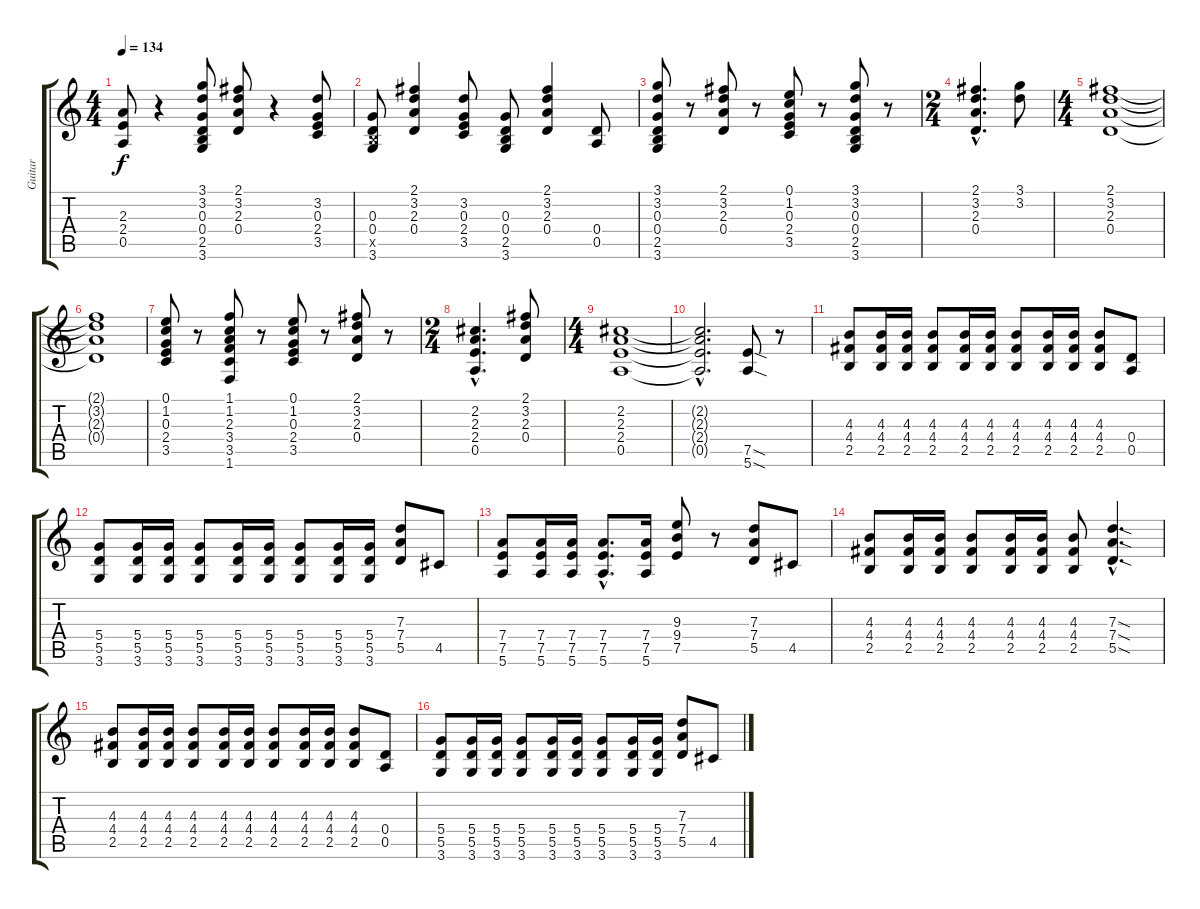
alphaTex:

\track ("Guitar " "Guitar ") {instrument distortionguitar}
\staff {score tabs}
\tuning (E4 B3 G3 D3 A2 E2) {hide}
\ts (4 4)
\tempo 134
\clef g2
\ks c
(2.3 2.4 0.5).8{dy f} r.4 (3.1 3.2 0.3 0.4 2.5 3.6).8 (2.1 3.2 2.3 0.4).8 r.4 (3.2 0.3 2.4 3.5).8 |
(0.3 0.4 2.5{x} 3.6).8 (2.1 3.2 2.3 0.4).4 (3.2 0.3 2.4 3.5).8 (0.3 0.4 2.5 3.6).8 (2.1 3.2 2.3 0.4).4 (0.4 0.5).8 |
(3.1 3.2 0.3 0.4 2.5 3.6).8 r.8 (2.1 3.2 2.3 0.4).8 r.8 (0.1 1.2 0.3 2.4 3.5).8 r.8 (3.1 3.2 0.3 0.4 2.5 3.6).8 r.8 |
\ts (2 4)
(2.1{hac} 3.2{hac} 2.3{hac} 0.4{hac}).4{d} (3.1 3.2).8 |
\ts (4 4)
(2.1 3.2 2.3 0.4).1 |
(2.1{t} 3.2{t} 2.3{t} 0.4{t}).1 |
(0.1 1.2 0.3 2.4 3.5).8 r.8 (1.1 1.2 2.3 3.4 3.5 1.6).8 r.8 (0.1 1.2 0.3 2.4 3.5).8 r.8 (2.1 3.2 2.3 0.4).8 r.8 |
\ts (2 4)
(2.2{hac} 2.3{hac} 2.4{hac} 0.5{hac}).4{d} (2.1 3.2 2.3 0.4).8 |
\ts (4 4)
(2.2 2.3 2.4 0.5).1 |
(2.2{hac t} 2.3{hac t} 2.4{hac t} 0.5{hac t}).2{d} (7.5{sod} 5.6{sod}).8 r.8 |
(4.3 4.4 2.5).8 (4.3 4.4 2.5).16 (4.3 4.4 2.5).16 (4.3 4.4 2.5).8 (4.3 4.4 2.5).16 (4.3 4.4 2.5).16 (4.3 4.4 2.5).8 (4.3 4.4 2.5).16 (4.3 4.4 2.5).16 (4.3 4.4 2.5).8 (0.4 0.5).8 |
(5.4 5.5 3.6).8 (5.4 5.5 3.6).16 (5.4 5.5 3.6).16 (5.4 5.5 3.6).8 (5.4 5.5 3.6).16 (5.4 5.5 3.6).16 (5.4 5.5 3.6).8 (5.4 5.5 3.6).16 (5.4 5.5 3.6).16 (7.3 7.4 5.5).8 4.5.8 |
(7.4 7.5 5.6).8 (7.4 7.5 5.6).16 (7.4 7.5 5.6).16 (7.4{hac} 7.5{hac} 5.6{hac}).8{d} (7.4 7.5 5.6).16 (9.3 9.4 7.5).8 r.8 (7.3 7.4 5.5).8 4.5.8 |
(4.3 4.4 2.5).8 (4.3 4.4 2.5).16 (4.3 4.4 2.5).16 (4.3 4.4 2.5).8 (4.3 4.4 2.5).16 (4.3 4.4 2.5).16 (4.3 4.4 2.5).8 (7.3{sod hac} 7.4{sod hac} 5.5{sod hac}).4{d} |
(4.3 4.4 2.5).8 (4.3 4.4 2.5).16 (4.3 4.4 2.5).16 (4.3 4.4 2.5).8 (4.3 4.4 2.5).16 (4.3 4.4 2.5).16 (4.3 4.4 2.5).8 (4.3 4.4 2.5).16 (4.3 4.4 2.5).16 (4.3 4.4 2.5).8 (0.4 0.5).8 |
(5.4 5.5 3.6).8 (5.4 5.5 3.6).16 (5.4 5.5 3.6).16 (5.4 5.5 3.6).8 (5.4 5.5 3.6).16 (5.4 5.5 3.6).16 (5.4 5.5 3.6).8 (5.4 5.5 3.6).16 (5.4 5.5 3.6).16 (7.3 7.4 5.5).8 4.5.8
